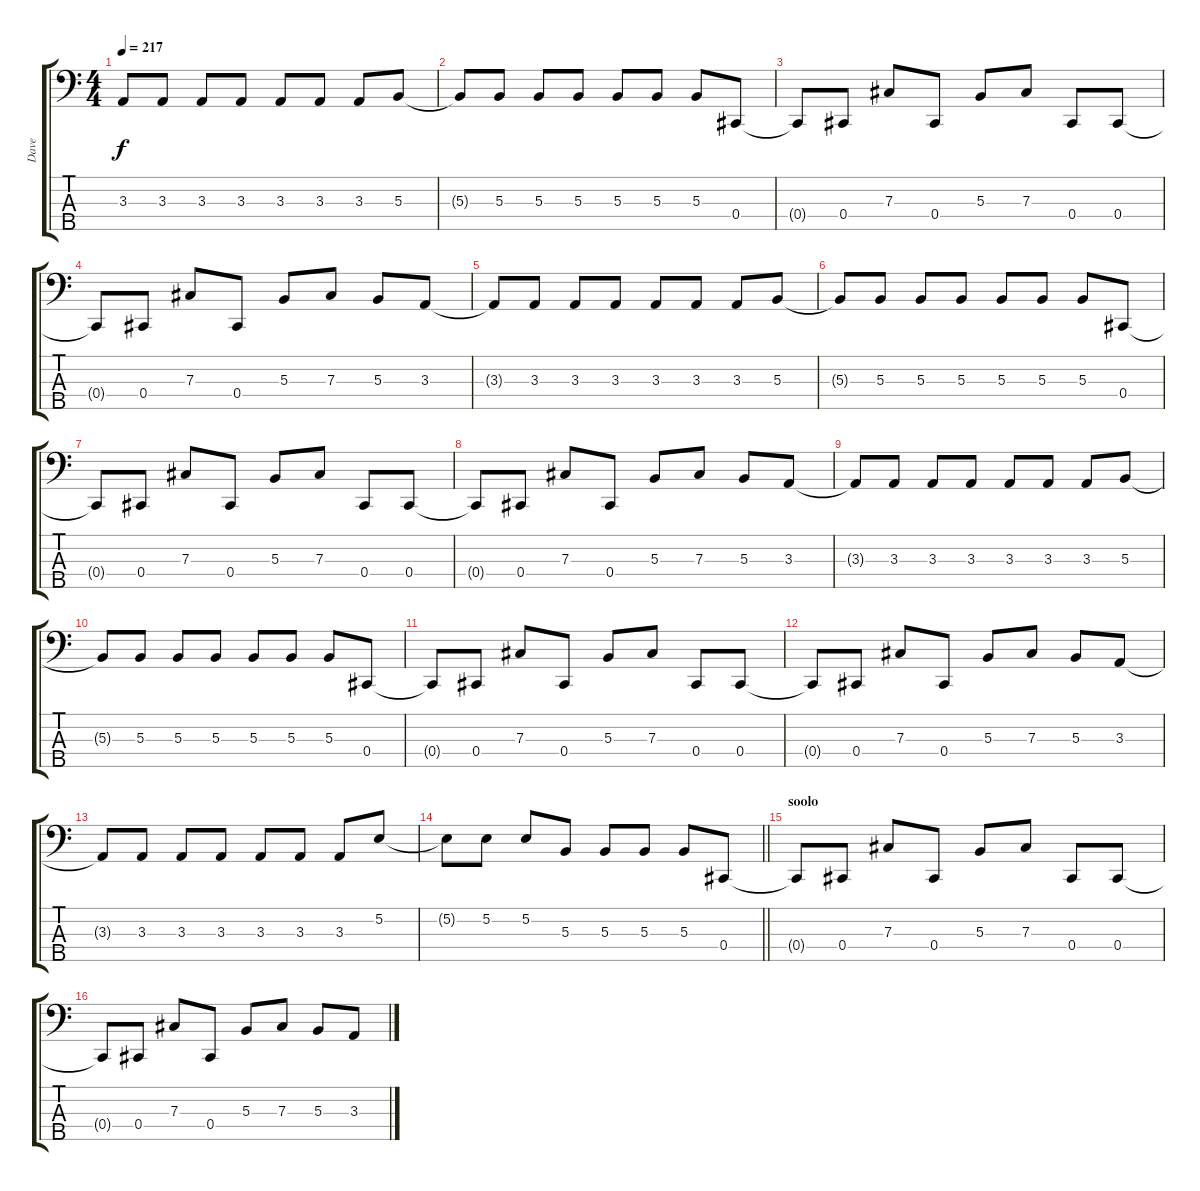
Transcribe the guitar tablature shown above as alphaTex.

\track ("Dave" "Dave") {instrument electricbasspick}
\staff {score tabs}
\tuning (E2 B1 Gb1 Db1 B0) {hide}
\ts (4 4)
\tempo 217
\clef f4
\ks c
3.3{t}.8{dy f} 3.3.8 3.3.8 3.3.8 3.3.8 3.3.8 3.3.8 5.3.8 |
5.3{t}.8 5.3.8 5.3.8 5.3.8 5.3.8 5.3.8 5.3.8 0.4.8 |
0.4{t}.8 0.4.8 7.3.8 0.4.8 5.3.8 7.3.8 0.4.8 0.4.8 |
0.4{t}.8 0.4.8 7.3.8 0.4.8 5.3.8 7.3.8 5.3.8 3.3.8 |
3.3{t}.8 3.3.8 3.3.8 3.3.8 3.3.8 3.3.8 3.3.8 5.3.8 |
5.3{t}.8 5.3.8 5.3.8 5.3.8 5.3.8 5.3.8 5.3.8 0.4.8 |
0.4{t}.8 0.4.8 7.3.8 0.4.8 5.3.8 7.3.8 0.4.8 0.4.8 |
0.4{t}.8 0.4.8 7.3.8 0.4.8 5.3.8 7.3.8 5.3.8 3.3.8 |
3.3{t}.8 3.3.8 3.3.8 3.3.8 3.3.8 3.3.8 3.3.8 5.3.8 |
5.3{t}.8 5.3.8 5.3.8 5.3.8 5.3.8 5.3.8 5.3.8 0.4.8 |
0.4{t}.8 0.4.8 7.3.8 0.4.8 5.3.8 7.3.8 0.4.8 0.4.8 |
0.4{t}.8 0.4.8 7.3.8 0.4.8 5.3.8 7.3.8 5.3.8 3.3.8 |
3.3{t}.8 3.3.8 3.3.8 3.3.8 3.3.8 3.3.8 3.3.8 5.2.8 |
\barLineRight lightlight
5.2{t}.8 5.2.8 5.2.8 5.3.8 5.3.8 5.3.8 5.3.8 0.4.8 |
\section ("" "soolo")
0.4{t}.8 0.4.8 7.3.8 0.4.8 5.3.8 7.3.8 0.4.8 0.4.8 |
0.4{t}.8 0.4.8 7.3.8 0.4.8 5.3.8 7.3.8 5.3.8 3.3.8
